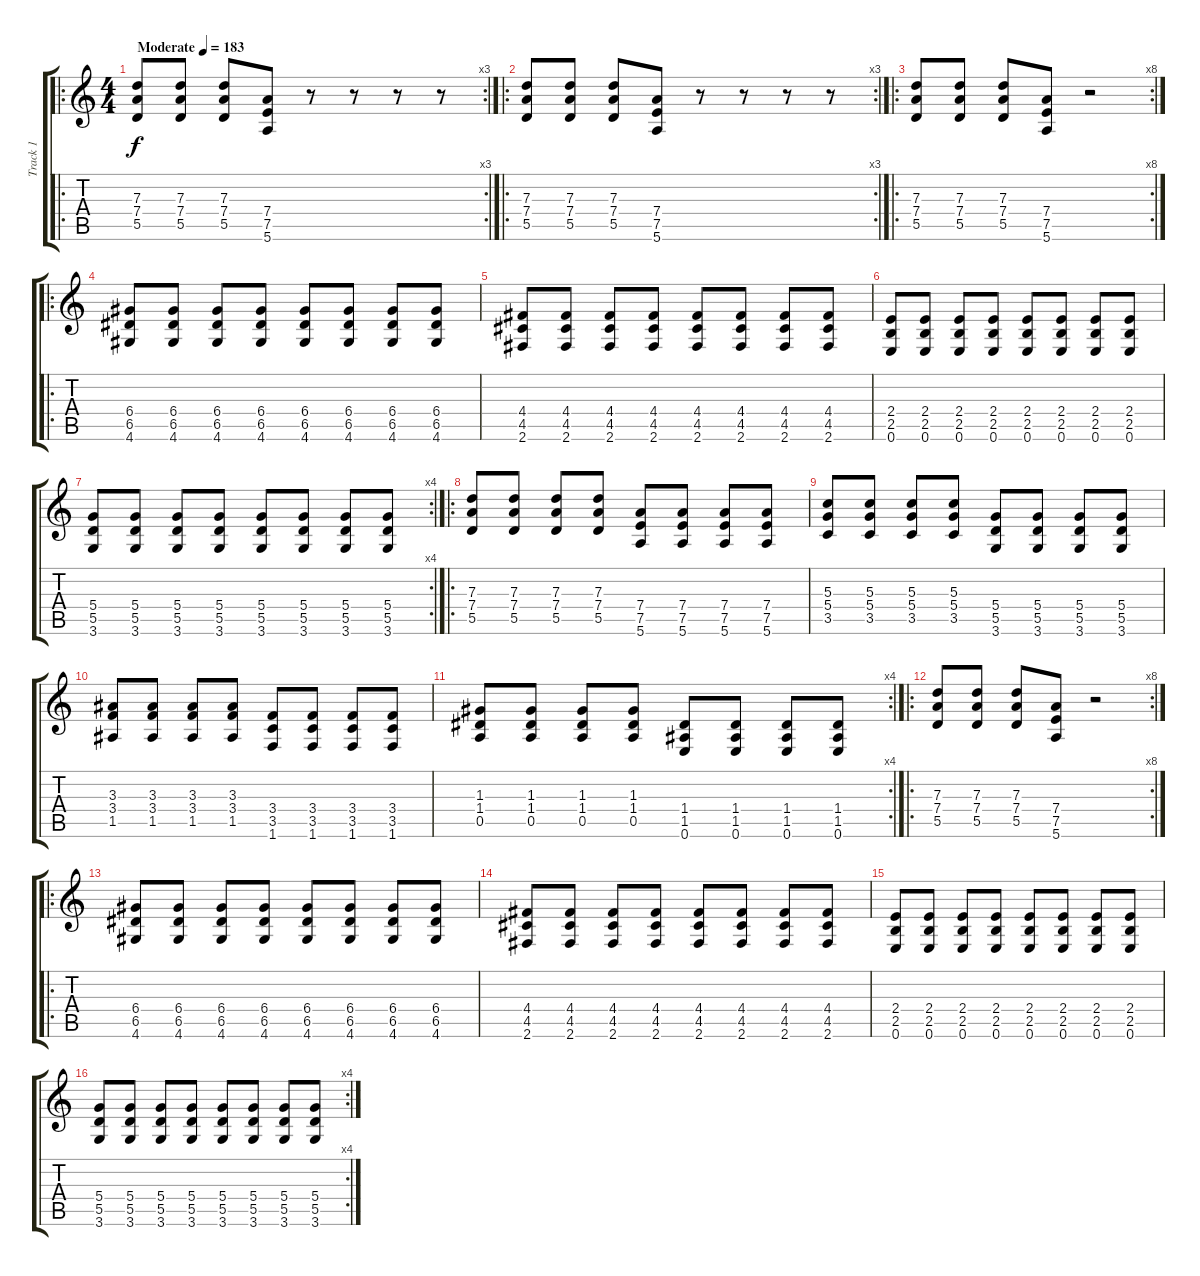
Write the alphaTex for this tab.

\track ("Track 1" "Track 1") {instrument distortionguitar}
\staff {score tabs}
\tuning (E4 B3 G3 D3 A2 E2) {hide}
\ro
\rc 3
\ts (4 4)
\tempo (183 "Moderate")
\clef g2
\ks c
(7.3 7.4 5.5).8{dy f instrument distortionguitar} (7.3 7.4 5.5).8 (7.3 7.4 5.5).8 (7.4 7.5 5.6).8 r.8 r.8 r.8 r.8 |
\ro
\rc 3
(7.3 7.4 5.5).8 (7.3 7.4 5.5).8 (7.3 7.4 5.5).8 (7.4 7.5 5.6).8 r.8 r.8 r.8 r.8 |
\ro
\rc 8
(7.3 7.4 5.5).8 (7.3 7.4 5.5).8 (7.3 7.4 5.5).8 (7.4 7.5 5.6).8 r.2 |
\ro
(6.4 6.5 4.6).8 (6.4 6.5 4.6).8 (6.4 6.5 4.6).8 (6.4 6.5 4.6).8 (6.4 6.5 4.6).8 (6.4 6.5 4.6).8 (6.4 6.5 4.6).8 (6.4 6.5 4.6).8 |
(4.4 4.5 2.6).8 (4.4 4.5 2.6).8 (4.4 4.5 2.6).8 (4.4 4.5 2.6).8 (4.4 4.5 2.6).8 (4.4 4.5 2.6).8 (4.4 4.5 2.6).8 (4.4 4.5 2.6).8 |
(2.4 2.5 0.6).8 (2.4 2.5 0.6).8 (2.4 2.5 0.6).8 (2.4 2.5 0.6).8 (2.4 2.5 0.6).8 (2.4 2.5 0.6).8 (2.4 2.5 0.6).8 (2.4 2.5 0.6).8 |
\rc 4
(5.4 5.5 3.6).8 (5.4 5.5 3.6).8 (5.4 5.5 3.6).8 (5.4 5.5 3.6).8 (5.4 5.5 3.6).8 (5.4 5.5 3.6).8 (5.4 5.5 3.6).8 (5.4 5.5 3.6).8 |
\ro
(7.3 7.4 5.5).8 (7.3 7.4 5.5).8 (7.3 7.4 5.5).8 (7.3 7.4 5.5).8 (7.4 7.5 5.6).8 (7.4 7.5 5.6).8 (7.4 7.5 5.6).8 (7.4 7.5 5.6).8 |
(5.3 5.4 3.5).8 (5.3 5.4 3.5).8 (5.3 5.4 3.5).8 (5.3 5.4 3.5).8 (5.4 5.5 3.6).8 (5.4 5.5 3.6).8 (5.4 5.5 3.6).8 (5.4 5.5 3.6).8 |
(3.3 3.4 1.5).8 (3.3 3.4 1.5).8 (3.3 3.4 1.5).8 (3.3 3.4 1.5).8 (3.4 3.5 1.6).8 (3.4 3.5 1.6).8 (3.4 3.5 1.6).8 (3.4 3.5 1.6).8 |
\rc 4
(1.3 1.4 0.5).8 (1.3 1.4 0.5).8 (1.3 1.4 0.5).8 (1.3 1.4 0.5).8 (1.4 1.5 0.6).8 (1.4 1.5 0.6).8 (1.4 1.5 0.6).8 (1.4 1.5 0.6).8 |
\ro
\rc 8
(7.3 7.4 5.5).8 (7.3 7.4 5.5).8 (7.3 7.4 5.5).8 (7.4 7.5 5.6).8 r.2 |
\ro
(6.4 6.5 4.6).8 (6.4 6.5 4.6).8 (6.4 6.5 4.6).8 (6.4 6.5 4.6).8 (6.4 6.5 4.6).8 (6.4 6.5 4.6).8 (6.4 6.5 4.6).8 (6.4 6.5 4.6).8 |
(4.4 4.5 2.6).8 (4.4 4.5 2.6).8 (4.4 4.5 2.6).8 (4.4 4.5 2.6).8 (4.4 4.5 2.6).8 (4.4 4.5 2.6).8 (4.4 4.5 2.6).8 (4.4 4.5 2.6).8 |
(2.4 2.5 0.6).8 (2.4 2.5 0.6).8 (2.4 2.5 0.6).8 (2.4 2.5 0.6).8 (2.4 2.5 0.6).8 (2.4 2.5 0.6).8 (2.4 2.5 0.6).8 (2.4 2.5 0.6).8 |
\rc 4
(5.4 5.5 3.6).8 (5.4 5.5 3.6).8 (5.4 5.5 3.6).8 (5.4 5.5 3.6).8 (5.4 5.5 3.6).8 (5.4 5.5 3.6).8 (5.4 5.5 3.6).8 (5.4 5.5 3.6).8
